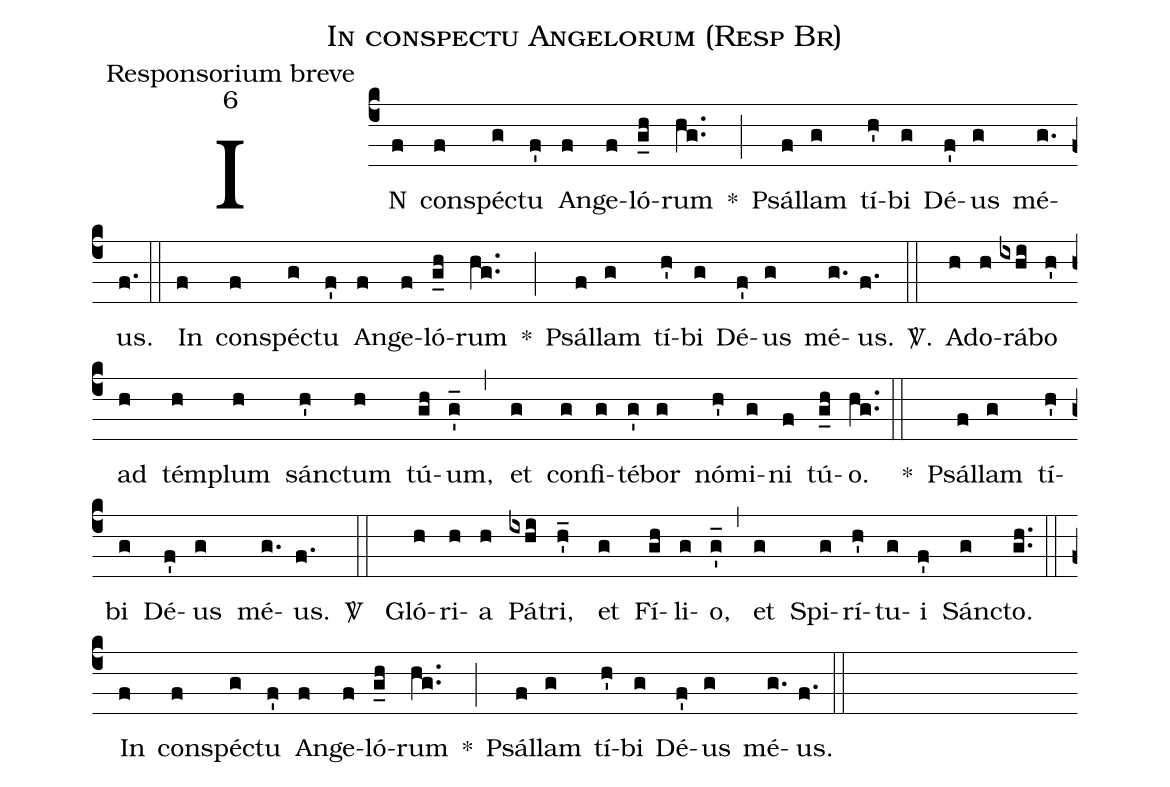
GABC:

name:In conspectu Angelorum (Resp Br);
office-part:Responsorium breve;
mode:6;
%%
(c4) IN(f) con(f)spé(g)ctu(f') An(f)ge(f)ló(g_h)rum(hg..) *(;) Psál(f)lam(g) tí(h')bi(g) Dé(f')us(g) mé(g.)us.(f.) (::)
In(f) con(f)spé(g)ctu(f') An(f)ge(f)ló(g_h)rum(hg..) *(;) Psál(f)lam(g) tí(h')bi(g) Dé(f')us(g) mé(g.)us.(f.)
<sp>V/</sp>.(::) A(h)do(h)rá(ixhi)bo(h') ad(h) tém(h)plum(h) sán(h')ctum(h) tú(gh)um,(g'_) (,) et(g) con(g)fi(g)té(g')bor(g) nó(h')mi(g)ni(f) tú(g_h)o.(hg..) (::)
*() Psál(f)lam(g) tí(h')bi(g) Dé(f')us(g) mé(g.)us.(f.)
 <sp>V/</sp> (::) Gló(h)ri(h)a(h) Pá(ixhi)tri, (h'_) et(g) Fí(gh)li(g)o,(g'_) (,) et(g) Spi(g)rí(h')tu(g)i(f') Sánc(g)to.(gh..) (::)
In(f) con(f)spé(g)ctu(f') An(f)ge(f)ló(g_h)rum(hg..) *(;) Psál(f)lam(g) tí(h')bi(g) Dé(f')us(g) mé(g.)us.(f.) (::)
